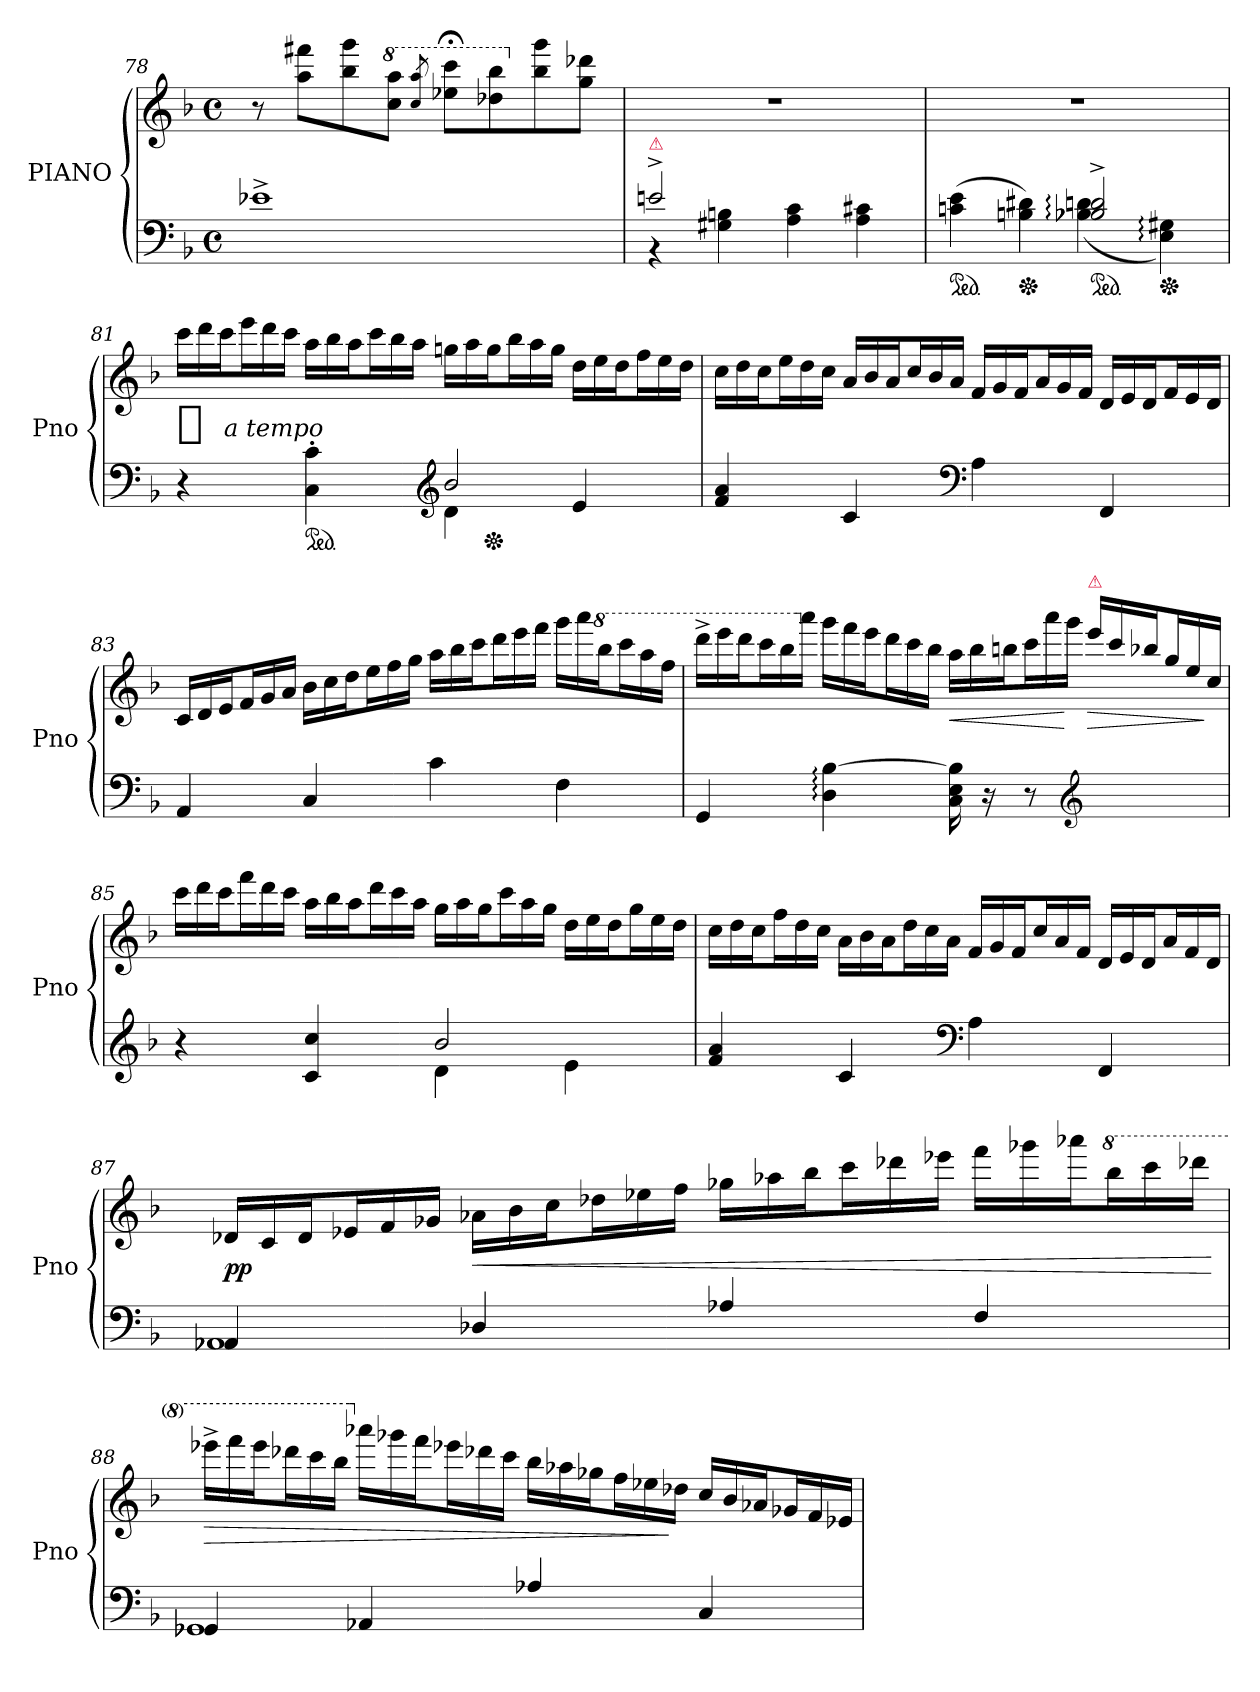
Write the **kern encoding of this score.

**kern	**kern	**dynam
*part1	*part1	*part1
*staff2	*staff1	*staff1/2
*I"PIANO	*	*
*I'Pno	*	*
*clefF4	*clefG2	*
*k[b-]	*k[b-]	*
*M4/4	*M4/4	*
*met(c)	*met(c)	*
=78	=78	=78
1e-X^	8r	.
.	8aa\ 8fff#X\L	.
.	8bb-\ 8ggg\	.
*	*8va	*
.	8ccc\ 8aaa\J	.
.	8qccc/ 8qaaa/	.
.	8eee-X;<\ 8cccc;<\L	.
.	8ddd-X\ 8bbb-\	.
*	*X8va	*
.	8bb-\ 8ggg\	.
.	8gg\ 8ddd-X\J	.
=79	=79	=79
*^	*	*
!LO:TX:a:i:color=crimson:t=⚠	!	!	!
2en^/	4r	1r	.
.	4G#X\ 4Bn\	.	.
2ryy	4A\ 4c\	.	.
.	4A\ 4c#X\	.	.
=80	=80	=80	=80
*ped	*	*	*
(4cn\ 4e\	2ryy	1r	.
*Xped	*	*	*
4Bn\ 4d#X\)	.	.	.
*ped	*	*	*
2B-X:^/ 2dn:^/	(4B-X:\ 4d:\	.	.
*Xped	*	*	*
.	4E:\ 4G#X:\)	.	.
=81	=81	=81	=81
*	*	*Xtuplet	*
!	!	!	!LO:DY:t=%s a tempo
4r	2ryy	24ccc\LL	p
.	.	24ddd\	.
.	.	24ccc\J	.
.	.	24eee\L	.
.	.	24ddd\	.
.	.	24ccc\JJ	.
*ped	*	*	*
4C'\ 4c'\	.	24aa\LL	.
.	.	24bb-\	.
.	.	24aa\J	.
.	.	24ccc\L	.
.	.	24bb-\	.
.	.	24aa\JJ	.
*clefG2	*	*	*
2b-/	4d\	24ggn\LL	.
.	.	24aa\	.
*Xped	*	*	*
.	.	24gg\J	.
.	.	24bb-\L	.
.	.	24aa\	.
.	.	24gg\JJ	.
.	4e/	24dd\LL	.
.	.	24ee\	.
.	.	24dd\J	.
.	.	24ff\L	.
.	.	24ee\	.
.	.	24dd\JJ	.
*v	*v	*	*
=82	=82	=82
4f/ 4a/	24cc\LL	.
.	24dd\	.
.	24cc\J	.
.	24ee\L	.
.	24dd\	.
.	24cc\JJ	.
4c/	24a/LL	.
.	24b-/	.
.	24a/J	.
.	24cc/L	.
.	24b-/	.
.	24a/JJ	.
*clefF4	*	*
4A\	24f/LL	.
.	24g/	.
.	24f/J	.
.	24a/L	.
.	24g/	.
.	24f/JJ	.
4FF/	24d/LL	.
.	24e/	.
.	24d/J	.
.	24f/L	.
.	24e/	.
.	24d/JJ	.
=83	=83	=83
4AA/	24c/LL	.
.	24d/	.
.	24e/J	.
.	24f/L	.
.	24g/	.
.	24a/JJ	.
4C/	24b-\LL	.
.	24cc\	.
.	24dd\J	.
.	24ee\L	.
.	24ff\	.
.	24gg\JJ	.
4c\	24aa\LL	.
.	24bb-\	.
.	24ccc\J	.
.	24ddd\L	.
.	24eee\	.
.	24fff\JJ	.
4F\	24ggg\LL	.
.	24aaa\	.
*	*8va	*
.	24bbb-\J	.
.	24cccc\L	.
.	24aaa\	.
.	24fff\JJ	.
=84	=84	=84
4GG/	24dddd^\LL	.
.	24eeee\	.
.	24dddd\J	.
.	24cccc\L	.
.	24bbb-\	.
*	*X8va	*
.	24aaa\JJ	.
4D:\ [4B-:\	24ggg\LL	.
.	24fff\	.
.	24eee\J	.
.	24ddd\L	.
.	24ccc\	.
.	24bb-\JJ	.
!	!	!LO:HP:b
16C\ 16E\ 16B-]\	24aa\LL	<
.	24bb-\	.
16r	.	.
.	24bbn\J	.
8r	24ccc\L	.
.	24aaa\	.
.	24ggg\JJ	[
*clefG2	*	*
!	!LO:TX:a:color=crimson:t=⚠	!
!	!	!LO:HP:b
4ryy	24eee\LL	>
.	24ccc\	.
.	24bb-X/J	.
.	24gg/L	.
.	24ee/	.
.	24cc/JJ	]
=85	=85	=85
*^	*	*
4r	2ryy	24ccc\LL	.
.	.	24ddd\	.
.	.	24ccc\J	.
.	.	24fff\L	.
.	.	24ddd\	.
.	.	24ccc\JJ	.
4c/ 4cc/	.	24aa\LL	.
.	.	24bb-\	.
.	.	24aa\J	.
.	.	24ddd\L	.
.	.	24ccc\	.
.	.	24aa\JJ	.
2b-/	4d\	24gg\LL	.
.	.	24aa\	.
.	.	24gg\J	.
.	.	24ccc\L	.
.	.	24aa\	.
.	.	24gg\JJ	.
.	4e\	24dd\LL	.
.	.	24ee\	.
.	.	24dd\J	.
.	.	24gg\L	.
.	.	24ee\	.
.	.	24dd\JJ	.
*v	*v	*	*
=86	=86	=86
4f/ 4a/	24cc\LL	.
.	24dd\	.
.	24cc\J	.
.	24ff\L	.
.	24dd\	.
.	24cc\JJ	.
4c/	24a\LL	.
.	24b-\	.
.	24a\J	.
.	24dd\L	.
.	24cc\	.
.	24a\JJ	.
*clefF4	*	*
4A\	24f/LL	.
.	24g/	.
.	24f/J	.
.	24cc/L	.
.	24a/	.
.	24f/JJ	.
4FF/	24d/LL	.
.	24e/	.
.	24d/J	.
.	24a/L	.
.	24f/	.
.	24d/JJ	.
=87	=87	=87
*^	*	*
4AA-X/	1AA-X	24d-X/LL	pp
.	.	24c/	.
.	.	24d-/J	.
.	.	24e-X/L	.
.	.	24f/	.
.	.	24g-X/JJ	.
!	!	!	!LO:HP:b
4D-X/	.	24a-X\LL	<
.	.	24b-\	.
.	.	24cc\J	.
.	.	24dd-X\L	.
.	.	24ee-X\	.
.	.	24ff\JJ	.
4A-X/	.	24gg-X\LL	.
.	.	24aa-X\	.
.	.	24bb-\J	.
.	.	24ccc\L	.
.	.	24ddd-X\	.
.	.	24eee-X\JJ	.
4F/	.	24fff\LL	.
.	.	24ggg-X\	.
.	.	24aaa-X\J	.
*	*	*8va	*
.	.	24bbb-\L	.
.	.	24cccc\	.
.	.	24dddd-X\JJ	.
*v	*v	*	*
.	.	[
=88	=88	=88
*^	*	*
!	!	!	!LO:HP:b
4GG-X/	1GG-X	24eeee-X^<\LL	>
.	.	24ffff\	.
.	.	24eeee-\J	.
.	.	24dddd-X\L	.
.	.	24cccc\	.
.	.	24bbb-\JJ	.
*	*	*X8va	*
4AA-X/	.	24aaa-X\LL	.
.	.	24ggg-X\	.
.	.	24fff\J	.
.	.	24eee-X\L	.
.	.	24ddd-X\	.
.	.	24ccc\JJ	.
4A-X/	.	24bb-\LL	.
.	.	24aa-X\	.
.	.	24gg-X\J	.
.	.	24ff\L	.
.	.	24ee-X\	.
.	.	24dd-X\JJ	]
4C/	.	24cc/LL	.
.	.	24b-/	.
.	.	24a-X/J	.
.	.	24g-X/L	.
.	.	24f/	.
.	.	24e-X/JJ	.
*v	*v	*	*
=	=	=
*-	*-	*-
